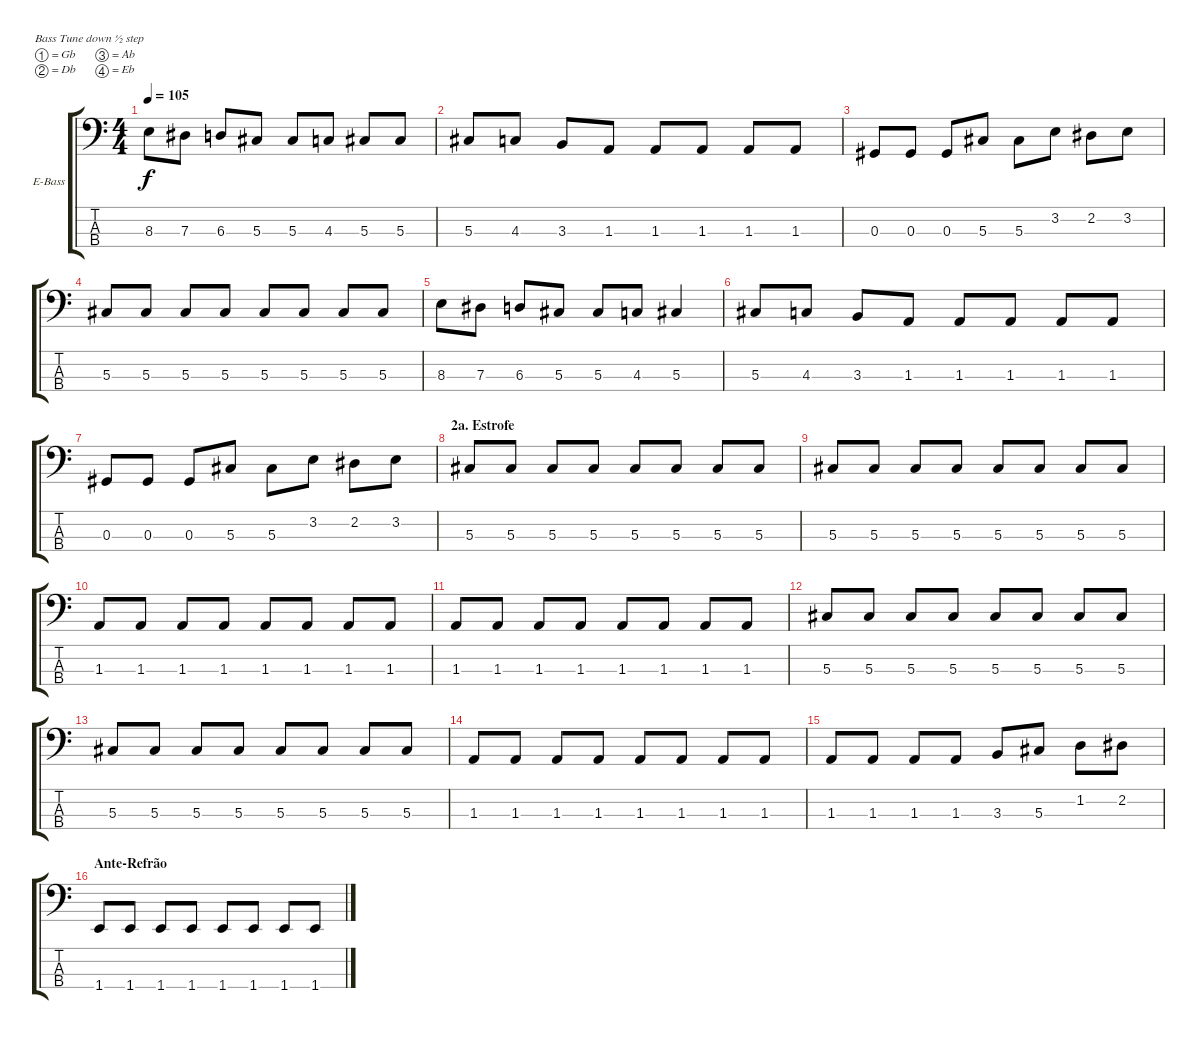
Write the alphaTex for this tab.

\bracketExtendMode groupsimilarinstruments
\firstSystemTrackNameOrientation horizontal
\otherSystemsTrackNameOrientation horizontal
\track ("Baixo" "E-Bass") {instrument electricbasspick}
\staff {score tabs}
\tuning (Gb2 Db2 Ab1 Eb1)
\ts (4 4)
\tempo 105
\clef f4
\ks c
8.3.8{dy f} 7.3.8 6.3.8 5.3.8 5.3.8 4.3.8 5.3.8 5.3.8 |
5.3.8 4.3.8 3.3.8 1.3.8 1.3.8 1.3.8 1.3.8 1.3.8 |
0.3.8 0.3.8 0.3.8 5.3.8 5.3.8 3.2.8 2.2.8 3.2.8 |
5.3.8 5.3.8 5.3.8 5.3.8 5.3.8 5.3.8 5.3.8 5.3.8 |
8.3.8 7.3.8 6.3.8 5.3.8 5.3.8 4.3.8 5.3.4 |
5.3.8 4.3.8 3.3.8 1.3.8 1.3.8 1.3.8 1.3.8 1.3.8 |
0.3.8 0.3.8 0.3.8 5.3.8 5.3.8 3.2.8 2.2.8 3.2.8 |
\section ("" "2a. Estrofe")
5.3.8 5.3.8 5.3.8 5.3.8 5.3.8 5.3.8 5.3.8 5.3.8 |
5.3.8 5.3.8 5.3.8 5.3.8 5.3.8 5.3.8 5.3.8 5.3.8 |
1.3.8 1.3.8 1.3.8 1.3.8 1.3.8 1.3.8 1.3.8 1.3.8 |
1.3.8 1.3.8 1.3.8 1.3.8 1.3.8 1.3.8 1.3.8 1.3.8 |
5.3.8 5.3.8 5.3.8 5.3.8 5.3.8 5.3.8 5.3.8 5.3.8 |
5.3.8 5.3.8 5.3.8 5.3.8 5.3.8 5.3.8 5.3.8 5.3.8 |
1.3.8 1.3.8 1.3.8 1.3.8 1.3.8 1.3.8 1.3.8 1.3.8 |
1.3.8 1.3.8 1.3.8 1.3.8 3.3.8 5.3.8 1.2.8 2.2.8 |
\section ("" "Ante-Refrão")
1.4.8 1.4.8 1.4.8 1.4.8 1.4.8 1.4.8 1.4.8 1.4.8
